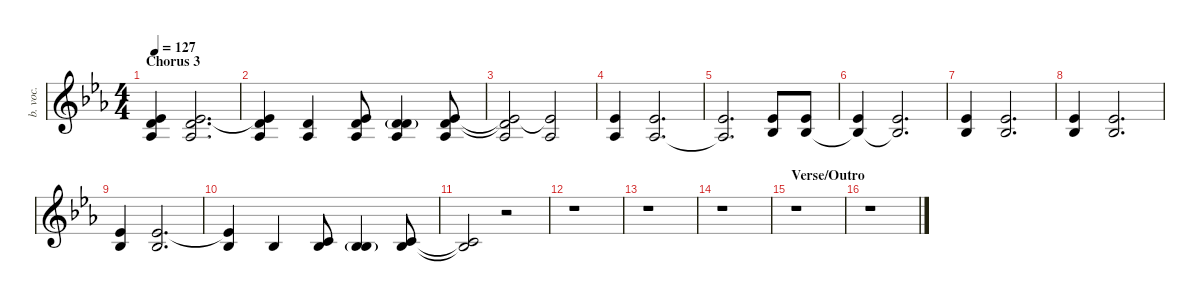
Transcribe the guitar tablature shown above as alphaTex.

\defaultSystemsLayout 4
\hideDynamics
\bracketExtendMode nobrackets
\otherSystemsTrackNameOrientation horizontal
\track ("Back Vox" "b. voc.") {defaultSystemsLayout 8 instrument tenorsax}
\staff {score}
\tuning (Eb4 Bb3 Gb3 Db3 Ab2 Eb2)
\ts (4 4)
\section ("" "Chorus 3")
\tempo 127
\clef g2
\ks eb
(5.2{acc b} 8.3{acc forcenatural} 7.4{acc b}).4{dy mf beam Up} (5.2{acc b} 8.3{acc forcenatural} 7.4{acc b}).2{d beam Up} |
(5.2{t acc b} 8.3{acc forcenatural} 7.4{acc b}).4{dy f beam Up} (8.3{acc forcenatural} 7.4{acc b}).4{dy mf beam Up} (5.2{acc b} 8.3{acc forcenatural} 7.4{acc b}).8{dy f beam Up} (4.2{g acc forcenatural} 8.3{acc forcenatural} 7.4{acc b}).4{dy mf beam Up} (5.2{acc b} 8.3{acc forcenatural} 7.4{acc b}).8{dy f beam Up} |
(5.2{t acc b} 8.3{t acc forcenatural} 7.4{acc b}).2{beam Up} (7.4{acc b} 5.2{t acc b}).2{dy mf beam Up} |
(7.4{acc b} 5.2{acc b}).4{beam Up} (7.4{acc b} 5.2{acc b}).2{d beam Up} |
(7.4{t acc b} 5.2{acc b}).2{d dy f beam Up} (4.3{acc b} 5.2{acc b}).8{dy fff beam Up} (4.3{acc b} 5.2{acc b}).8{beam Up} |
(4.3{t acc b} 5.2{acc b}).4{dy f beam Up} (5.2{acc b} 4.3{t acc b}).2{d dy mf beam Up} |
(5.2{acc b} 4.3{acc b}).4{beam Up} (5.2{acc b} 4.3{acc b}).2{d beam Up} |
(5.2{acc b} 4.3{acc b}).4{beam Up} (5.2{acc b} 4.3{acc b}).2{d beam Up} |
(5.2{acc b} 4.3{acc b}).4{beam Up} (5.2{acc b} 4.3{acc b}).2{d beam Up} |
(5.2{t acc b} 4.3{acc b}).4{dy f beam Up} 4.3{acc b}.4{dy mf beam Up} (2.2{acc forcenatural} 4.3{acc b}).8{dy f beam Up} (0.2{g acc b} 4.3{acc b}).4{dy mf beam Up} (2.2{acc forcenatural} 4.3{acc b}).8{beam Up} |
(2.2{t acc forcenatural} 4.3{t acc b}).2{dy f beam Up} r.2{beam Up} |
r.1{beam Down} |
r.1{beam Down} |
r.1{beam Down} |
\section ("" "Verse/Outro")
r.1{beam Down} |
r.1{beam Down}
